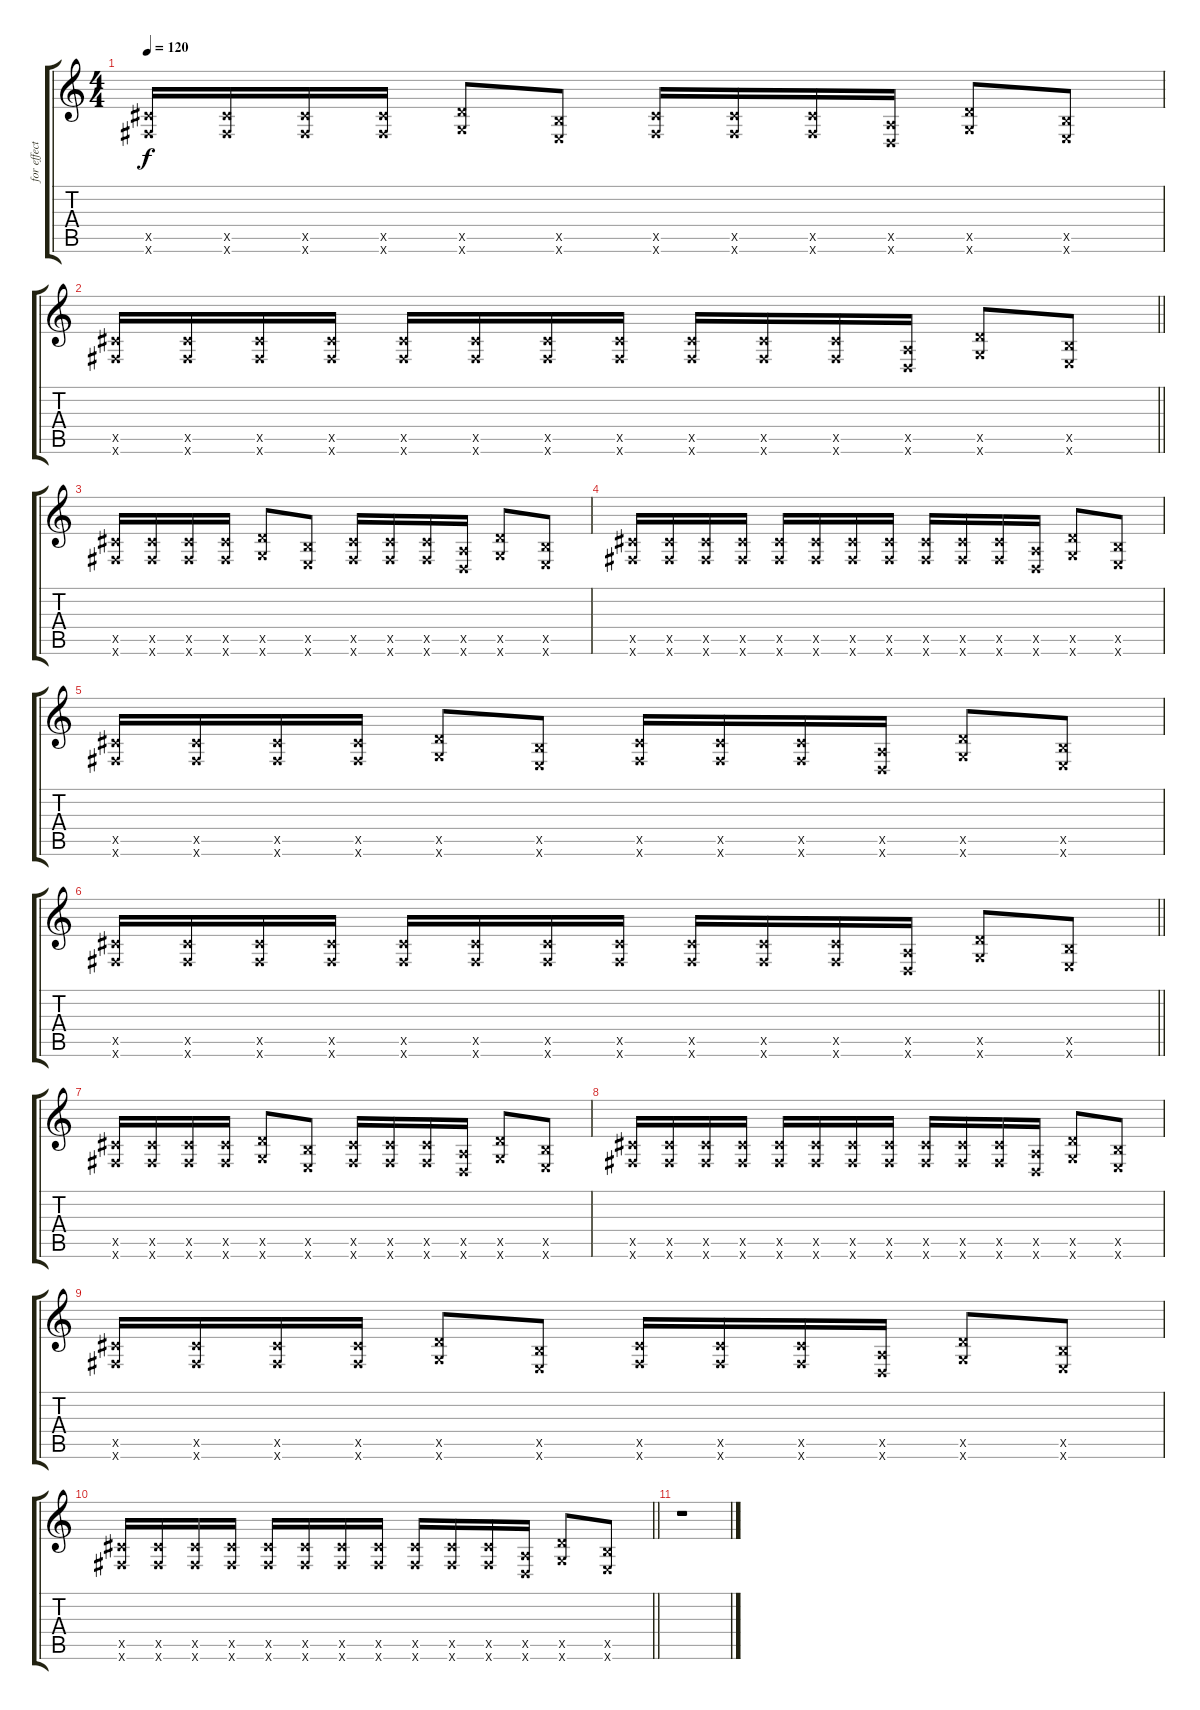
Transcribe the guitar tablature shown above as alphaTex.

\track ("for effect" "for effect") {instrument distortionguitar}
\staff {score tabs}
\tuning (E4 B3 G3 D3 A2 D2) {hide}
\ts (4 4)
\tempo 120
\clef g2
\ks c
(4.5{x} 4.6{x}).16{dy f} (4.5{x} 4.6{x}).16 (4.5{x} 4.6{x}).16 (4.5{x} 4.6{x}).16 (5.5{x} 5.6{x}).8 (2.5{x} 2.6{x}).8 (4.5{x} 4.6{x}).16 (4.5{x} 4.6{x}).16 (4.5{x} 4.6{x}).16 (0.5{x} 0.6{x}).16 (5.5{x} 5.6{x}).8 (2.5{x} 2.6{x}).8 |
\barLineRight lightlight
(4.5{x} 4.6{x}).16 (4.5{x} 4.6{x}).16 (4.5{x} 4.6{x}).16 (4.5{x} 4.6{x}).16 (4.5{x} 4.6{x}).16 (4.5{x} 4.6{x}).16 (4.5{x} 4.6{x}).16 (4.5{x} 4.6{x}).16 (4.5{x} 4.6{x}).16 (4.5{x} 4.6{x}).16 (4.5{x} 4.6{x}).16 (0.5{x} 0.6{x}).16 (5.5{x} 5.6{x}).8 (2.5{x} 2.6{x}).8 |
(4.5{x} 4.6{x}).16 (4.5{x} 4.6{x}).16 (4.5{x} 4.6{x}).16 (4.5{x} 4.6{x}).16 (5.5{x} 5.6{x}).8 (2.5{x} 2.6{x}).8 (4.5{x} 4.6{x}).16 (4.5{x} 4.6{x}).16 (4.5{x} 4.6{x}).16 (0.5{x} 0.6{x}).16 (5.5{x} 5.6{x}).8 (2.5{x} 2.6{x}).8 |
(4.5{x} 4.6{x}).16 (4.5{x} 4.6{x}).16 (4.5{x} 4.6{x}).16 (4.5{x} 4.6{x}).16 (4.5{x} 4.6{x}).16 (4.5{x} 4.6{x}).16 (4.5{x} 4.6{x}).16 (4.5{x} 4.6{x}).16 (4.5{x} 4.6{x}).16 (4.5{x} 4.6{x}).16 (4.5{x} 4.6{x}).16 (0.5{x} 0.6{x}).16 (5.5{x} 5.6{x}).8 (2.5{x} 2.6{x}).8 |
(4.5{x} 4.6{x}).16 (4.5{x} 4.6{x}).16 (4.5{x} 4.6{x}).16 (4.5{x} 4.6{x}).16 (5.5{x} 5.6{x}).8 (2.5{x} 2.6{x}).8 (4.5{x} 4.6{x}).16 (4.5{x} 4.6{x}).16 (4.5{x} 4.6{x}).16 (0.5{x} 0.6{x}).16 (5.5{x} 5.6{x}).8 (2.5{x} 2.6{x}).8 |
\barLineRight lightlight
(4.5{x} 4.6{x}).16 (4.5{x} 4.6{x}).16 (4.5{x} 4.6{x}).16 (4.5{x} 4.6{x}).16 (4.5{x} 4.6{x}).16 (4.5{x} 4.6{x}).16 (4.5{x} 4.6{x}).16 (4.5{x} 4.6{x}).16 (4.5{x} 4.6{x}).16 (4.5{x} 4.6{x}).16 (4.5{x} 4.6{x}).16 (0.5{x} 0.6{x}).16 (5.5{x} 5.6{x}).8 (2.5{x} 2.6{x}).8 |
(4.5{x} 4.6{x}).16 (4.5{x} 4.6{x}).16 (4.5{x} 4.6{x}).16 (4.5{x} 4.6{x}).16 (5.5{x} 5.6{x}).8 (2.5{x} 2.6{x}).8 (4.5{x} 4.6{x}).16 (4.5{x} 4.6{x}).16 (4.5{x} 4.6{x}).16 (0.5{x} 0.6{x}).16 (5.5{x} 5.6{x}).8 (2.5{x} 2.6{x}).8 |
(4.5{x} 4.6{x}).16 (4.5{x} 4.6{x}).16 (4.5{x} 4.6{x}).16 (4.5{x} 4.6{x}).16 (4.5{x} 4.6{x}).16 (4.5{x} 4.6{x}).16 (4.5{x} 4.6{x}).16 (4.5{x} 4.6{x}).16 (4.5{x} 4.6{x}).16 (4.5{x} 4.6{x}).16 (4.5{x} 4.6{x}).16 (0.5{x} 0.6{x}).16 (5.5{x} 5.6{x}).8 (2.5{x} 2.6{x}).8 |
(4.5{x} 4.6{x}).16 (4.5{x} 4.6{x}).16 (4.5{x} 4.6{x}).16 (4.5{x} 4.6{x}).16 (5.5{x} 5.6{x}).8 (2.5{x} 2.6{x}).8 (4.5{x} 4.6{x}).16 (4.5{x} 4.6{x}).16 (4.5{x} 4.6{x}).16 (0.5{x} 0.6{x}).16 (5.5{x} 5.6{x}).8 (2.5{x} 2.6{x}).8 |
\barLineRight lightlight
(4.5{x} 4.6{x}).16 (4.5{x} 4.6{x}).16 (4.5{x} 4.6{x}).16 (4.5{x} 4.6{x}).16 (4.5{x} 4.6{x}).16 (4.5{x} 4.6{x}).16 (4.5{x} 4.6{x}).16 (4.5{x} 4.6{x}).16 (4.5{x} 4.6{x}).16 (4.5{x} 4.6{x}).16 (4.5{x} 4.6{x}).16 (0.5{x} 0.6{x}).16 (5.5{x} 5.6{x}).8 (2.5{x} 2.6{x}).8 |
r.1
